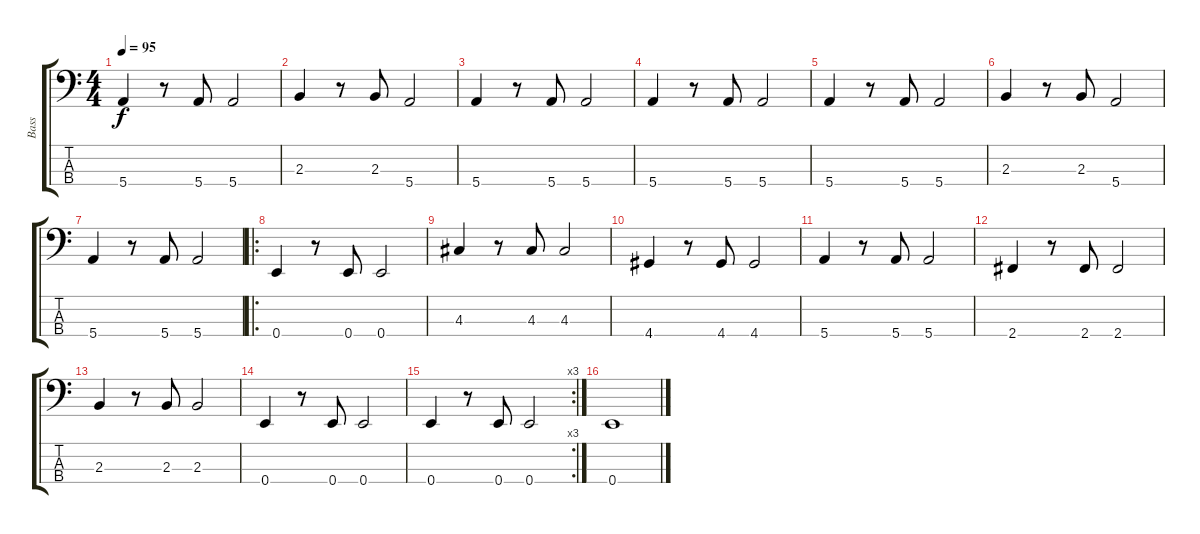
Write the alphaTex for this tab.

\track ("Bass" "Bass") {instrument electricbassfinger}
\staff {score tabs}
\tuning (G2 D2 A1 E1) {hide}
\ts (4 4)
\tempo 95
\clef f4
\ks c
5.4.4{dy f} r.8 5.4.8 5.4.2 |
2.3.4 r.8 2.3.8 5.4.2 |
5.4.4 r.8 5.4.8 5.4.2 |
5.4.4 r.8 5.4.8 5.4.2 |
5.4.4 r.8 5.4.8 5.4.2 |
2.3.4 r.8 2.3.8 5.4.2 |
5.4.4 r.8 5.4.8 5.4.2 |
\ro
0.4.4 r.8 0.4.8 0.4.2 |
4.3.4 r.8 4.3.8 4.3.2 |
4.4.4 r.8 4.4.8 4.4.2 |
5.4.4 r.8 5.4.8 5.4.2 |
2.4.4 r.8 2.4.8 2.4.2 |
2.3.4 r.8 2.3.8 2.3.2 |
0.4.4 r.8 0.4.8 0.4.2 |
\rc 3
0.4.4 r.8 0.4.8 0.4.2 |
0.4.1
